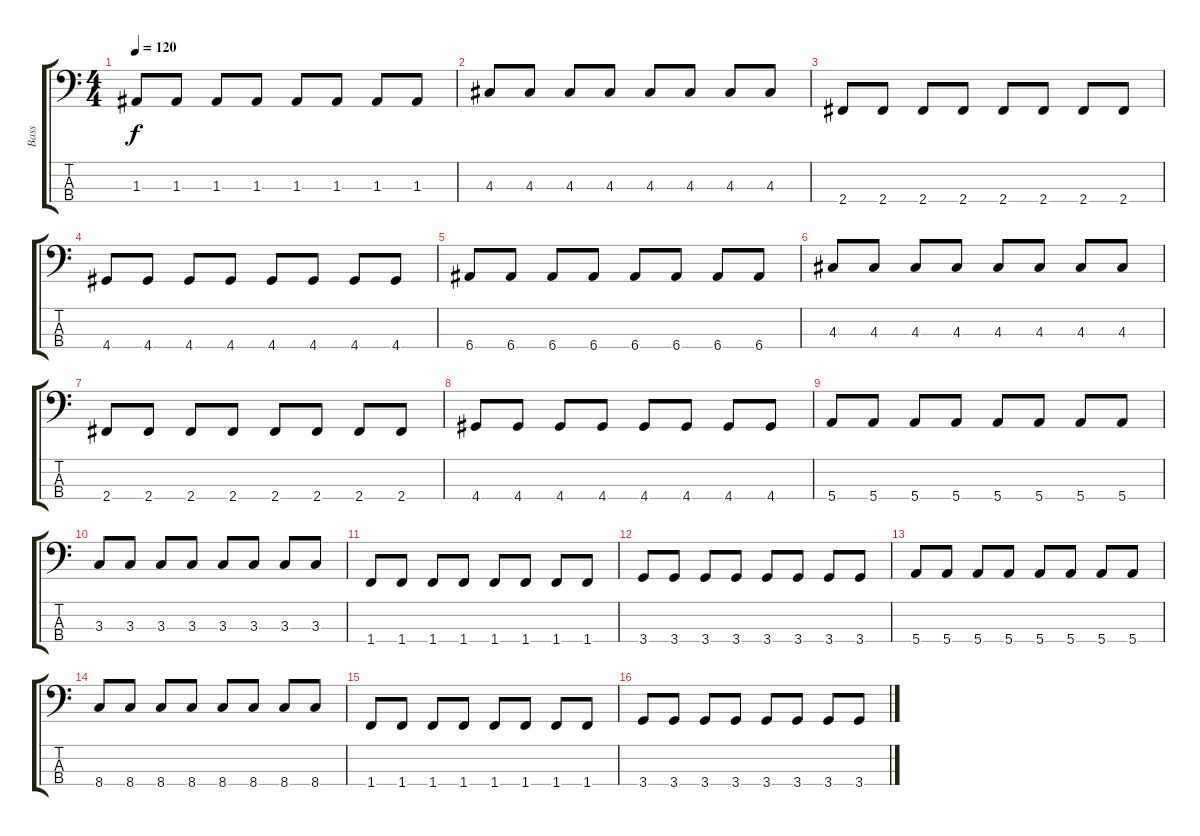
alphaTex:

\track ("Bass" "Bass") {instrument electricbassfinger}
\staff {score tabs}
\tuning (G2 D2 A1 E1) {hide}
\ts (4 4)
\tempo 120
\clef f4
\ks c
1.3.8{dy f} 1.3.8 1.3.8 1.3.8 1.3.8 1.3.8 1.3.8 1.3.8 |
4.3.8 4.3.8 4.3.8 4.3.8 4.3.8 4.3.8 4.3.8 4.3.8 |
2.4.8 2.4.8 2.4.8 2.4.8 2.4.8 2.4.8 2.4.8 2.4.8 |
4.4.8 4.4.8 4.4.8 4.4.8 4.4.8 4.4.8 4.4.8 4.4.8 |
6.4.8 6.4.8 6.4.8 6.4.8 6.4.8 6.4.8 6.4.8 6.4.8 |
4.3.8 4.3.8 4.3.8 4.3.8 4.3.8 4.3.8 4.3.8 4.3.8 |
2.4.8 2.4.8 2.4.8 2.4.8 2.4.8 2.4.8 2.4.8 2.4.8 |
4.4.8 4.4.8 4.4.8 4.4.8 4.4.8 4.4.8 4.4.8 4.4.8 |
5.4.8 5.4.8 5.4.8 5.4.8 5.4.8 5.4.8 5.4.8 5.4.8 |
3.3.8 3.3.8 3.3.8 3.3.8 3.3.8 3.3.8 3.3.8 3.3.8 |
1.4.8 1.4.8 1.4.8 1.4.8 1.4.8 1.4.8 1.4.8 1.4.8 |
3.4.8 3.4.8 3.4.8 3.4.8 3.4.8 3.4.8 3.4.8 3.4.8 |
5.4.8 5.4.8 5.4.8 5.4.8 5.4.8 5.4.8 5.4.8 5.4.8 |
8.4.8 8.4.8 8.4.8 8.4.8 8.4.8 8.4.8 8.4.8 8.4.8 |
1.4.8 1.4.8 1.4.8 1.4.8 1.4.8 1.4.8 1.4.8 1.4.8 |
3.4.8 3.4.8 3.4.8 3.4.8 3.4.8 3.4.8 3.4.8 3.4.8
